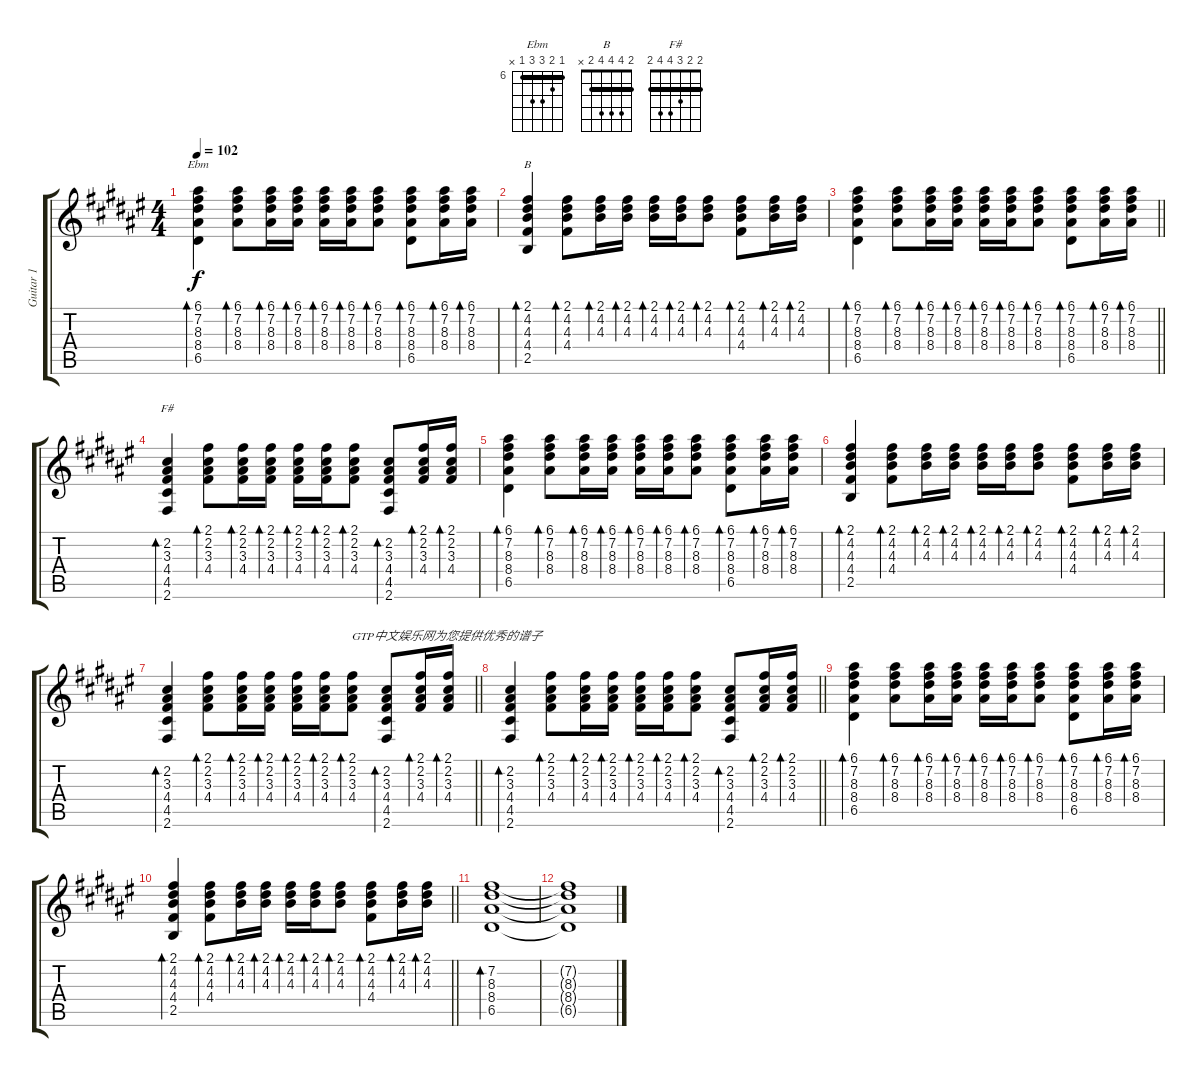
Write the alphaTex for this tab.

\track ("Guitar 1" "Guitar 1") {instrument acousticguitarsteel}
\staff {score tabs}
\tuning (E4 B3 G3 D3 A2 E2) {hide}
\chord ("Ebm" 6 7 8 8 6 x) {firstfret 6 barre 6}
\chord ("B" 2 4 4 4 2 x) {barre 2}
\chord ("F#" 2 2 3 4 4 2) {barre 2}
\ts (4 4)
\tempo 102
\clef g2
\ks f#
(6.1 7.2 8.3 8.4 6.5).4{bd 120 ch "Ebm" dy f} (6.1 7.2 8.3 8.4).8{bd 120} (6.1 7.2 8.3 8.4).16{bd 120} (6.1 7.2 8.3 8.4).16{bd 120} (6.1 7.2 8.3 8.4).16{bd 120} (6.1 7.2 8.3 8.4).16{bd 120} (6.1 7.2 8.3 8.4).8{bd 120} (6.1 7.2 8.3 8.4 6.5).8{bd 120} (6.1 7.2 8.3 8.4).16{bd 120} (6.1 7.2 8.3 8.4).16{bd 120} |
(2.1 4.2 4.3 4.4 2.5).4{bd 120 ch "B"} (2.1 4.2 4.3 4.4).8{bd 120} (2.1 4.2 4.3).16{bd 120} (2.1 4.2 4.3).16{bd 120} (2.1 4.2 4.3).16{bd 120} (2.1 4.2 4.3).16{bd 120} (2.1 4.2 4.3).8{bd 120} (2.1 4.2 4.3 4.4).8{bd 120} (2.1 4.2 4.3).16{bd 120} (2.1 4.2 4.3).16{bd 120} |
\barLineRight lightlight
(6.1 7.2 8.3 8.4 6.5).4{bd 120} (6.1 7.2 8.3 8.4).8{bd 120} (6.1 7.2 8.3 8.4).16{bd 120} (6.1 7.2 8.3 8.4).16{bd 120} (6.1 7.2 8.3 8.4).16{bd 120} (6.1 7.2 8.3 8.4).16{bd 120} (6.1 7.2 8.3 8.4).8{bd 120} (6.1 7.2 8.3 8.4 6.5).8{bd 120} (6.1 7.2 8.3 8.4).16{bd 120} (6.1 7.2 8.3 8.4).16{bd 120} |
(2.2 3.3 4.4 4.5 2.6).4{bd 120 ch "F#"} (2.1 2.2 3.3 4.4).8{bd 120} (2.1 2.2 3.3 4.4).16{bd 120} (2.1 2.2 3.3 4.4).16{bd 120} (2.1 2.2 3.3 4.4).16{bd 120} (2.1 2.2 3.3 4.4).16{bd 120} (2.1 2.2 3.3 4.4).8{bd 120} (2.2 3.3 4.4 4.5 2.6).8{bd 120} (2.1 2.2 3.3 4.4).16{bd 120} (2.1 2.2 3.3 4.4).16{bd 120} |
(6.1 7.2 8.3 8.4 6.5).4{bd 120} (6.1 7.2 8.3 8.4).8{bd 120} (6.1 7.2 8.3 8.4).16{bd 120} (6.1 7.2 8.3 8.4).16{bd 120} (6.1 7.2 8.3 8.4).16{bd 120} (6.1 7.2 8.3 8.4).16{bd 120} (6.1 7.2 8.3 8.4).8{bd 120} (6.1 7.2 8.3 8.4 6.5).8{bd 120} (6.1 7.2 8.3 8.4).16{bd 120} (6.1 7.2 8.3 8.4).16{bd 120} |
(2.1 4.2 4.3 4.4 2.5).4{bd 120} (2.1 4.2 4.3 4.4).8{bd 120} (2.1 4.2 4.3).16{bd 120} (2.1 4.2 4.3).16{bd 120} (2.1 4.2 4.3).16{bd 120} (2.1 4.2 4.3).16{bd 120} (2.1 4.2 4.3).8{bd 120} (2.1 4.2 4.3 4.4).8{bd 120} (2.1 4.2 4.3).16{bd 120} (2.1 4.2 4.3).16{bd 120} |
\barLineRight lightlight
(2.2 3.3 4.4 4.5 2.6).4{bd 120} (2.1 2.2 3.3 4.4).8{bd 120} (2.1 2.2 3.3 4.4).16{bd 120} (2.1 2.2 3.3 4.4).16{bd 120} (2.1 2.2 3.3 4.4).16{bd 120} (2.1 2.2 3.3 4.4).16{bd 120} (2.1 2.2 3.3 4.4).8{bd 120 txt "GTP中文娱乐网为您提供优秀的谱子"} (2.2 3.3 4.4 4.5 2.6).8{bd 120} (2.1 2.2 3.3 4.4).16{bd 120} (2.1 2.2 3.3 4.4).16{bd 120} |
\barLineRight lightlight
(2.2 3.3 4.4 4.5 2.6).4{bd 120} (2.1 2.2 3.3 4.4).8{bd 120} (2.1 2.2 3.3 4.4).16{bd 120} (2.1 2.2 3.3 4.4).16{bd 120} (2.1 2.2 3.3 4.4).16{bd 120} (2.1 2.2 3.3 4.4).16{bd 120} (2.1 2.2 3.3 4.4).8{bd 120} (2.2 3.3 4.4 4.5 2.6).8{bd 120} (2.1 2.2 3.3 4.4).16{bd 120} (2.1 2.2 3.3 4.4).16{bd 120} |
(6.1 7.2 8.3 8.4 6.5).4{bd 120} (6.1 7.2 8.3 8.4).8{bd 120} (6.1 7.2 8.3 8.4).16{bd 120} (6.1 7.2 8.3 8.4).16{bd 120} (6.1 7.2 8.3 8.4).16{bd 120} (6.1 7.2 8.3 8.4).16{bd 120} (6.1 7.2 8.3 8.4).8{bd 120} (6.1 7.2 8.3 8.4 6.5).8{bd 120} (6.1 7.2 8.3 8.4).16{bd 120} (6.1 7.2 8.3 8.4).16{bd 120} |
\barLineRight lightlight
(2.1 4.2 4.3 4.4 2.5).4{bd 120} (2.1 4.2 4.3 4.4).8{bd 120} (2.1 4.2 4.3).16{bd 120} (2.1 4.2 4.3).16{bd 120} (2.1 4.2 4.3).16{bd 120} (2.1 4.2 4.3).16{bd 120} (2.1 4.2 4.3).8{bd 120} (2.1 4.2 4.3 4.4).8{bd 120} (2.1 4.2 4.3).16{bd 120} (2.1 4.2 4.3).16{bd 120} |
(7.2 8.3 8.4 6.5).1{bd 120} |
(7.2{t} 8.3{t} 8.4{t} 6.5{t}).1
